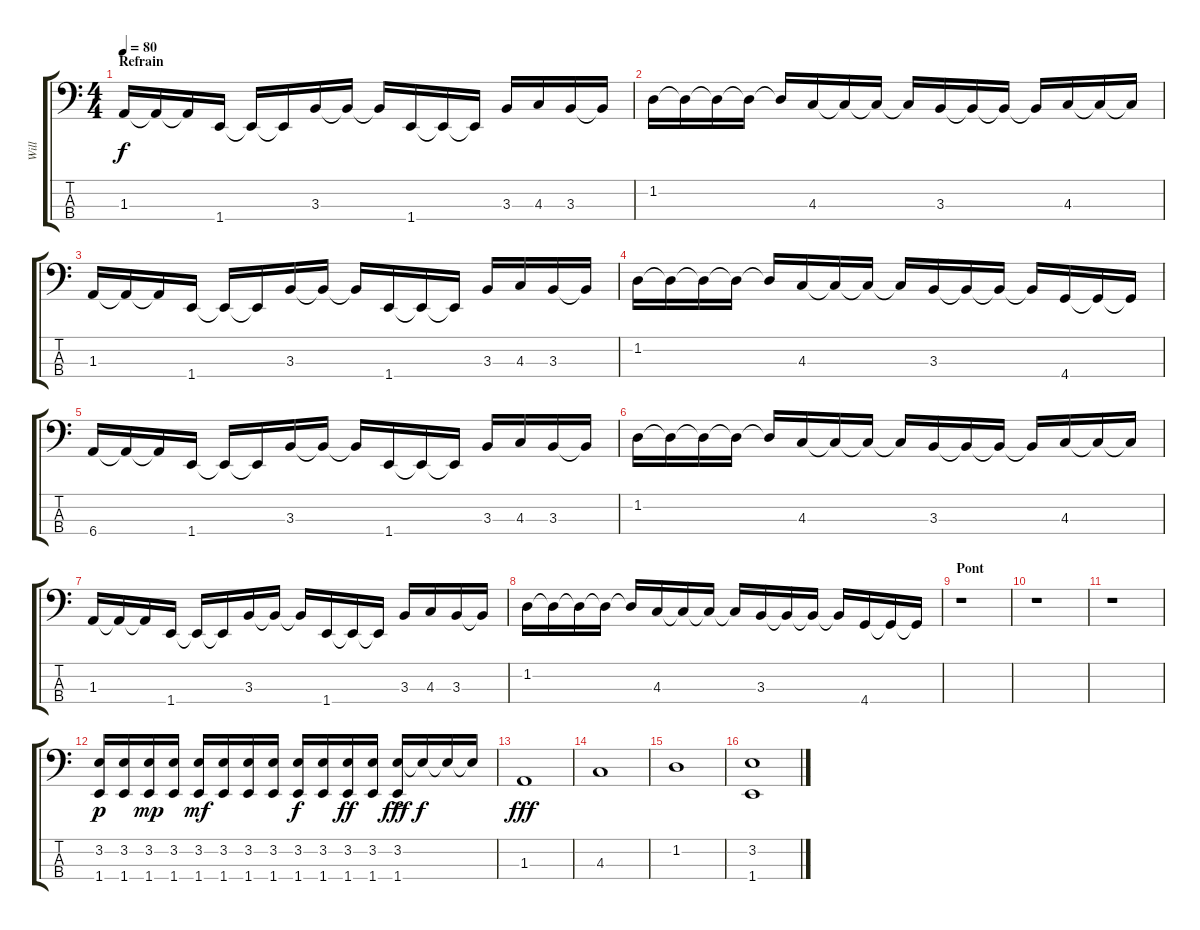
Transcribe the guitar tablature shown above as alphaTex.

\track ("Will" "Will") {instrument electricbassfinger}
\staff {score tabs}
\tuning (Gb2 Db2 Ab1 Eb1) {hide}
\ts (4 4)
\section ("" "Refrain")
\tempo 80
\clef f4
\ks c
1.3.16{dy f} 1.3{t}.16 1.3{t}.16 1.4.16 1.4{t}.16 1.4{t}.16 3.3.16 3.3{t}.16 3.3{t}.16 1.4.16 1.4{t}.16 1.4{t}.16 3.3.16 4.3.16 3.3.16 3.3{t}.16 |
1.2.16 1.2{t}.16 1.2{t}.16 1.2{t}.16 1.2{t}.16 4.3.16 4.3{t}.16 4.3{t}.16 4.3{t}.16 3.3.16 3.3{t}.16 3.3{t}.16 3.3{t}.16 4.3.16 4.3{t}.16 4.3{t}.16 |
1.3.16 1.3{t}.16 1.3{t}.16 1.4.16 1.4{t}.16 1.4{t}.16 3.3.16 3.3{t}.16 3.3{t}.16 1.4.16 1.4{t}.16 1.4{t}.16 3.3.16 4.3.16 3.3.16 3.3{t}.16 |
1.2.16 1.2{t}.16 1.2{t}.16 1.2{t}.16 1.2{t}.16 4.3.16 4.3{t}.16 4.3{t}.16 4.3{t}.16 3.3.16 3.3{t}.16 3.3{t}.16 3.3{t}.16 4.4.16 4.4{t}.16 4.4{t}.16 |
6.4.16 6.4{t}.16 6.4{t}.16 1.4.16 1.4{t}.16 1.4{t}.16 3.3.16 3.3{t}.16 3.3{t}.16 1.4.16 1.4{t}.16 1.4{t}.16 3.3.16 4.3.16 3.3.16 3.3{t}.16 |
1.2.16 1.2{t}.16 1.2{t}.16 1.2{t}.16 1.2{t}.16 4.3.16 4.3{t}.16 4.3{t}.16 4.3{t}.16 3.3.16 3.3{t}.16 3.3{t}.16 3.3{t}.16 4.3.16 4.3{t}.16 4.3{t}.16 |
1.3.16 1.3{t}.16 1.3{t}.16 1.4.16 1.4{t}.16 1.4{t}.16 3.3.16 3.3{t}.16 3.3{t}.16 1.4.16 1.4{t}.16 1.4{t}.16 3.3.16 4.3.16 3.3.16 3.3{t}.16 |
1.2.16 1.2{t}.16 1.2{t}.16 1.2{t}.16 1.2{t}.16 4.3.16 4.3{t}.16 4.3{t}.16 4.3{t}.16 3.3.16 3.3{t}.16 3.3{t}.16 3.3{t}.16 4.4.16 4.4{t}.16 4.4{t}.16 |
\section ("" "Pont")
r.1 |
r.1 |
r.1 |
(3.2 1.4).16{dy p} (3.2 1.4).16 (3.2 1.4).16{dy mp} (3.2 1.4).16 (3.2 1.4).16{dy mf} (3.2 1.4).16 (3.2 1.4).16 (3.2 1.4).16 (3.2 1.4).16{dy f} (3.2 1.4).16 (3.2 1.4).16{dy ff} (3.2 1.4).16 (3.2{ac} 1.4{ac}).16{dy fff} 3.2{t}.16{dy f} 3.2{t}.16 3.2{t}.16 |
1.3.1{dy fff} |
4.3.1 |
1.2.1 |
(3.2 1.4).1
